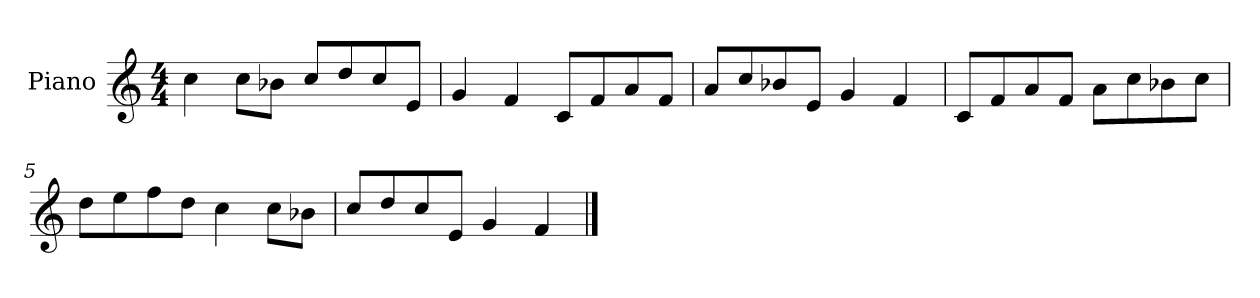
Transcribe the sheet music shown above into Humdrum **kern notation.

**kern
*part1
*staff1
*I"Piano
*I'P-no
*clefG2
*k[]
*M4/4
*MM90
=1
4cc\
8cc\L
8b-X\J
8cc/L
8dd/
8cc/
8e/J
=2
4g/
4f/
8c/L
8f/
8a/
8f/J
=3
8a/L
8cc/
8b-X/
8e/J
4g/
4f/
=4
8c/L
8f/
8a/
8f/J
8a\L
8cc\
8b-X\
8cc\J
=5
8dd\L
8ee\
8ff\
8dd\J
4cc\
8cc\L
8b-X\J
!!LO:LB:g=z
=6
8cc/L
8dd/
8cc/
8e/J
4g/
4f/
==
*-
